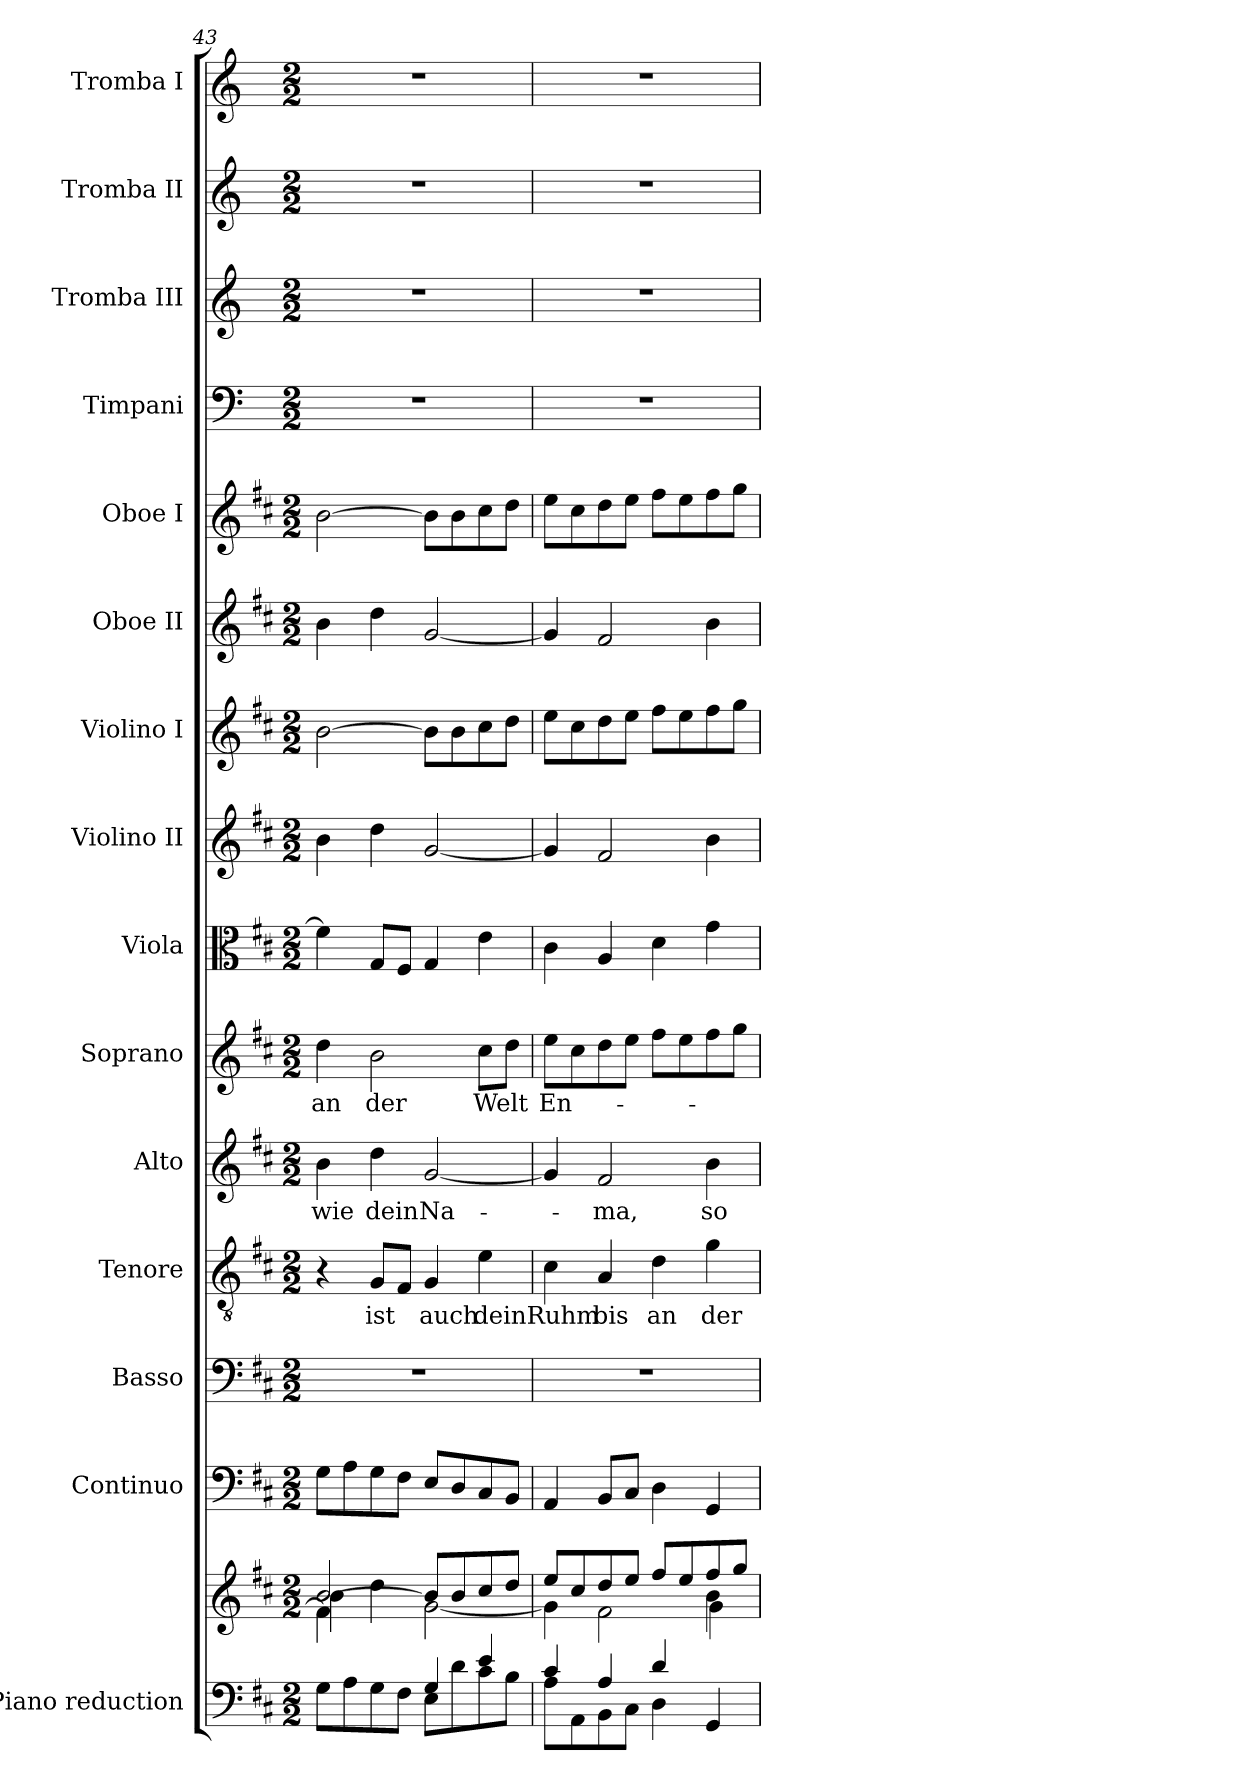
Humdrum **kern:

**kern	**kern	**kern	**kern	**kern	**text	**kern	**text	**kern	**text	**kern	**kern	**kern	**kern	**kern	**kern	**kern	**kern	**kern
*part15	*part15	*part14	*part13	*part12	*part12	*part11	*part11	*part10	*part10	*part9	*part8	*part7	*part6	*part5	*part4	*part3	*part2	*part1
*staff16	*staff15	*staff14	*staff13	*staff12	*staff12	*staff11	*staff11	*staff10	*staff10	*staff9	*staff8	*staff7	*staff6	*staff5	*staff4	*staff3	*staff2	*staff1
*I"Piano reduction	*	*I"Continuo	*I"Basso	*I"Tenore	*	*I"Alto	*	*I"Soprano	*	*I"Viola	*I"Violino II	*I"Violino I	*I"Oboe II	*I"Oboe I	*I"Timpani	*I"Tromba III	*I"Tromba II	*I"Tromba I
*I'Pno	*	*	*	*	*	*	*	*	*	*I'Vla	*I'Vln	*I'Vln	*I'Ob	*I'Ob	*I'Timp	*	*	*
*clefF4	*clefG2	*clefF4	*clefF4	*clefGv2	*	*clefG2	*	*clefG2	*	*clefC3	*clefG2	*clefG2	*clefG2	*clefG2	*clefF4	*clefG2	*clefG2	*clefG2
*	*	*	*	*	*	*	*	*	*	*	*	*	*	*	*	*ITrd-1c-2	*ITrd-1c-2	*ITrd-1c-2
*k[f#c#]	*k[f#c#]	*k[f#c#]	*k[f#c#]	*k[f#c#]	*	*k[f#c#]	*	*k[f#c#]	*	*k[f#c#]	*k[f#c#]	*k[f#c#]	*k[f#c#]	*k[f#c#]	*k[]	*k[f#c#]	*k[f#c#]	*k[f#c#]
*M2/2	*M2/2	*M2/2	*M2/2	*M2/2	*	*M2/2	*	*M2/2	*	*M2/2	*M2/2	*M2/2	*M2/2	*M2/2	*M2/2	*M2/2	*M2/2	*M2/2
=43	=43	=43	=43	=43	=43	=43	=43	=43	=43	=43	=43	=43	=43	=43	=43	=43	=43	=43
*^	*^	*	*	*	*	*	*	*	*	*	*	*	*	*	*	*	*	*
*	*	*	*^	*	*	*	*	*	*	*	*	*	*	*	*	*	*	*	*	*
!	!	!	!	!	!	!	!	!	!	!LO:LY:b	!	!LO:LY:b	!	!	!	!	!	!	!	!	!
2ryy	8G\L	[2b/	4b\	4f#\]	8G\L	1r	4r	.	4b\	wie	4dd\	an	4f#\]	4b\	[2b\	4b\	[2b\	1r	1r	1r	1r
.	8A\	.	.	.	8A\	.	.	.	.	.	.	.	.	.	.	.	.	.	.	.	.
!	!	!	!	!	!	!	!	!LO:LY:b	!	!LO:LY:b	!	!LO:LY:b	!	!	!	!	!	!	!	!	!
.	8G\	.	4dd\	4ryy	8G\	.	8G/L	ist	4dd\	dein	2b\	der	8G/L	4dd\	.	4dd\	.	.	.	.	.
.	8F#\J	.	.	.	8F#\J	.	8F#/J	.	.	.	.	.	8F#/J	.	.	.	.	.	.	.	.
!	!	!	!	!	!	!	!	!LO:LY:b	!	!LO:LY:b	!	!	!	!	!	!	!	!	!	!	!
4G/	8E\L	8b/L]	[2g\	2ryy	8E/L	.	4G/	auch	[2g/	Na-	.	.	4G/	[2g/	8b\L]	[2g/	8b\L]	.	.	.	.
.	8d\	8b/	.	.	8D/	.	.	.	.	.	.	.	.	.	8b\	.	8b\	.	.	.	.
!	!	!	!	!	!	!	!	!LO:LY:b	!	!	!	!LO:LY:b	!	!	!	!	!	!	!	!	!
4e/	8c#\	8cc#/	.	.	8C#/	.	4e\	dein	.	.	8cc#\L	Welt	4e\	.	8cc#\	.	8cc#\	.	.	.	.
.	8B\J	8dd/J	.	.	8BB/J	.	.	.	.	.	8dd\J	.	.	.	8dd\J	.	8dd\J	.	.	.	.
=44	=44	=44	=44	=44	=44	=44	=44	=44	=44	=44	=44	=44	=44	=44	=44	=44	=44	=44	=44	=44	=44
!	!	!	!	!	!	!	!	!LO:LY:b	!	!	!	!LO:LY:b	!	!	!	!	!	!	!	!	!
4c#/	8A\L	8ee/L	4g\]	2.ryy	4AA/	1r	4c#\	Ruhm	4g/]	.	8ee\L	En-	4c#\	4g/]	8ee\L	4g/]	8ee\L	1r	1r	1r	1r
.	8AA\	8cc#/	.	.	.	.	.	.	.	.	8cc#\	.	.	.	8cc#\	.	8cc#\	.	.	.	.
!	!	!	!	!	!	!	!	!LO:LY:b	!	!LO:LY:b	!	!	!	!	!	!	!	!	!	!	!
4A/	8BB\	8dd/	2f#\	.	8BB/L	.	4A/	bis	2f#/	-ma,	8dd\	.	4A/	2f#/	8dd\	2f#/	8dd\	.	.	.	.
.	8C#\J	8ee/J	.	.	8C#/J	.	.	.	.	.	8ee\J	.	.	.	8ee\J	.	8ee\J	.	.	.	.
!	!	!	!	!	!	!	!	!LO:LY:b	!	!	!	!	!	!	!	!	!	!	!	!	!
4d/	4D\	8ff#/L	.	.	4D\	.	4d\	an	.	.	8ff#\L	.	4d\	.	8ff#\L	.	8ff#\L	.	.	.	.
.	.	8ee/	.	.	.	.	.	.	.	.	8ee\	.	.	.	8ee\	.	8ee\	.	.	.	.
!	!	!	!	!	!	!	!	!LO:LY:b	!	!LO:LY:b	!	!	!	!	!	!	!	!	!	!	!
4ryy	4GG/	8ff#/	4b\	4g\	4GG/	.	4g\	der	4b\	so	8ff#\	.	4g\	4b\	8ff#\	4b\	8ff#\	.	.	.	.
.	.	8gg/J	.	.	.	.	.	.	.	.	8gg\J	.	.	.	8gg\J	.	8gg\J	.	.	.	.
*v	*v	*	*	*	*	*	*	*	*	*	*	*	*	*	*	*	*	*	*	*	*
*	*v	*v	*v	*	*	*	*	*	*	*	*	*	*	*	*	*	*	*	*	*
=	=	=	=	=	=	=	=	=	=	=	=	=	=	=	=	=	=	=
*-	*-	*-	*-	*-	*-	*-	*-	*-	*-	*-	*-	*-	*-	*-	*-	*-	*-	*-
